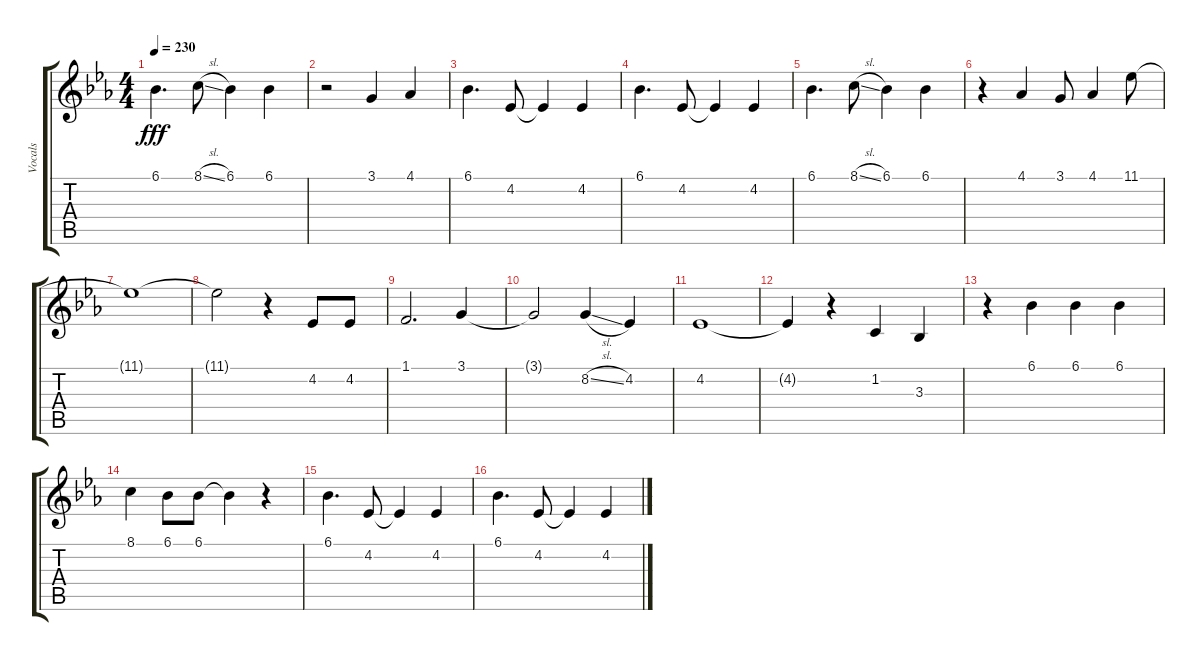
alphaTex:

\track ("Vocals" "Vocals") {instrument voiceoohs}
\staff {score tabs}
\tuning (E4 B3 G3 D3 A2 E2) {hide}
\ts (4 4)
\tempo 230
\clef g2
\ks eb
6.1.4{d dy fff} 8.1{sl}.8 6.1.4 6.1.4 |
r.2 3.1.4 4.1.4 |
6.1.4{d} 4.2.8 4.2{t}.4 4.2.4 |
6.1.4{d} 4.2.8 4.2{t}.4 4.2.4 |
6.1.4{d} 8.1{sl}.8 6.1.4 6.1.4 |
r.4 4.1.4 3.1.8 4.1.4 11.1.8 |
11.1{t}.1 |
11.1{t}.2 r.4 4.2.8 4.2.8 |
1.1.2{d} 3.1.4 |
3.1{t}.2 8.2{sl}.4 4.2.4 |
4.2.1 |
4.2{t}.4 r.4 1.2.4 3.3.4 |
r.4 6.1.4 6.1.4 6.1.4 |
8.1.4 6.1.8 6.1.8 6.1{t}.4 r.4 |
6.1.4{d} 4.2.8 4.2{t}.4 4.2.4 |
6.1.4{d} 4.2.8 4.2{t}.4 4.2.4
